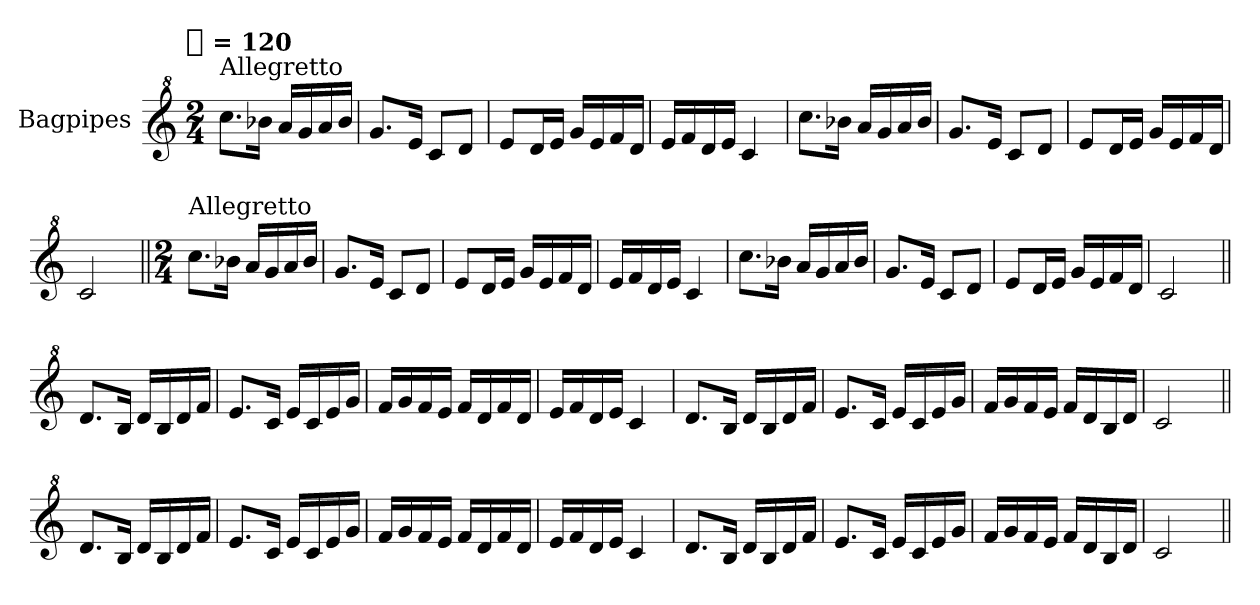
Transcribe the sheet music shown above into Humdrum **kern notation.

**kern
*part1
*staff1
*I"Bagpipes
*I'Bag
*clefG^2
*k[]
!!LO:TX:omd:t=[quarter] = 120
*M2/4
*MM120
=1
!LO:TX:a:t=Allegretto
8.cccL
16bb-XJk
16aaLL
16gg
16aa
16bb-JJ
=
8.ggL
16eeJk
8ccL
8ddJ
=
8eeL
16ddL
16eeJJ
16ggLL
16ee
16ff
16ddJJ
=
16eeLL
16ff
16dd
16eeJJ
4cc
=
8.cccL
16bb-XJk
16aaLL
16gg
16aa
16bb-JJ
=
8.ggL
16eeJk
8ccL
8ddJ
=
8eeL
16ddL
16eeJJ
16ggLL
16ee
16ff
16ddJJ
=
2cc
=||
*M2/4
*MM120
!LO:TX:a:t=Allegretto
8.cccL
16bb-XJk
16aaLL
16gg
16aa
16bb-JJ
=
8.ggL
16eeJk
8ccL
8ddJ
=
8eeL
16ddL
16eeJJ
16ggLL
16ee
16ff
16ddJJ
=
16eeLL
16ff
16dd
16eeJJ
4cc
=
8.cccL
16bb-XJk
16aaLL
16gg
16aa
16bb-JJ
=
8.ggL
16eeJk
8ccL
8ddJ
=
8eeL
16ddL
16eeJJ
16ggLL
16ee
16ff
16ddJJ
=
2cc
=||
8.ddL
16bJk
16ddLL
16b
16dd
16ffJJ
=
8.eeL
16ccJk
16eeLL
16cc
16ee
16ggJJ
=
16ffLL
16gg
16ff
16eeJJ
16ffLL
16dd
16ff
16ddJJ
=
16eeLL
16ff
16dd
16eeJJ
4cc
=
8.ddL
16bJk
16ddLL
16b
16dd
16ffJJ
=
8.eeL
16ccJk
16eeLL
16cc
16ee
16ggJJ
=
16ffLL
16gg
16ff
16eeJJ
16ffLL
16dd
16b
16ddJJ
=
2cc
=||
8.ddL
16bJk
16ddLL
16b
16dd
16ffJJ
=
8.eeL
16ccJk
16eeLL
16cc
16ee
16ggJJ
=
16ffLL
16gg
16ff
16eeJJ
16ffLL
16dd
16ff
16ddJJ
=
16eeLL
16ff
16dd
16eeJJ
4cc
=
8.ddL
16bJk
16ddLL
16b
16dd
16ffJJ
=
8.eeL
16ccJk
16eeLL
16cc
16ee
16ggJJ
=
16ffLL
16gg
16ff
16eeJJ
16ffLL
16dd
16b
16ddJJ
=
2cc
=||
*-
